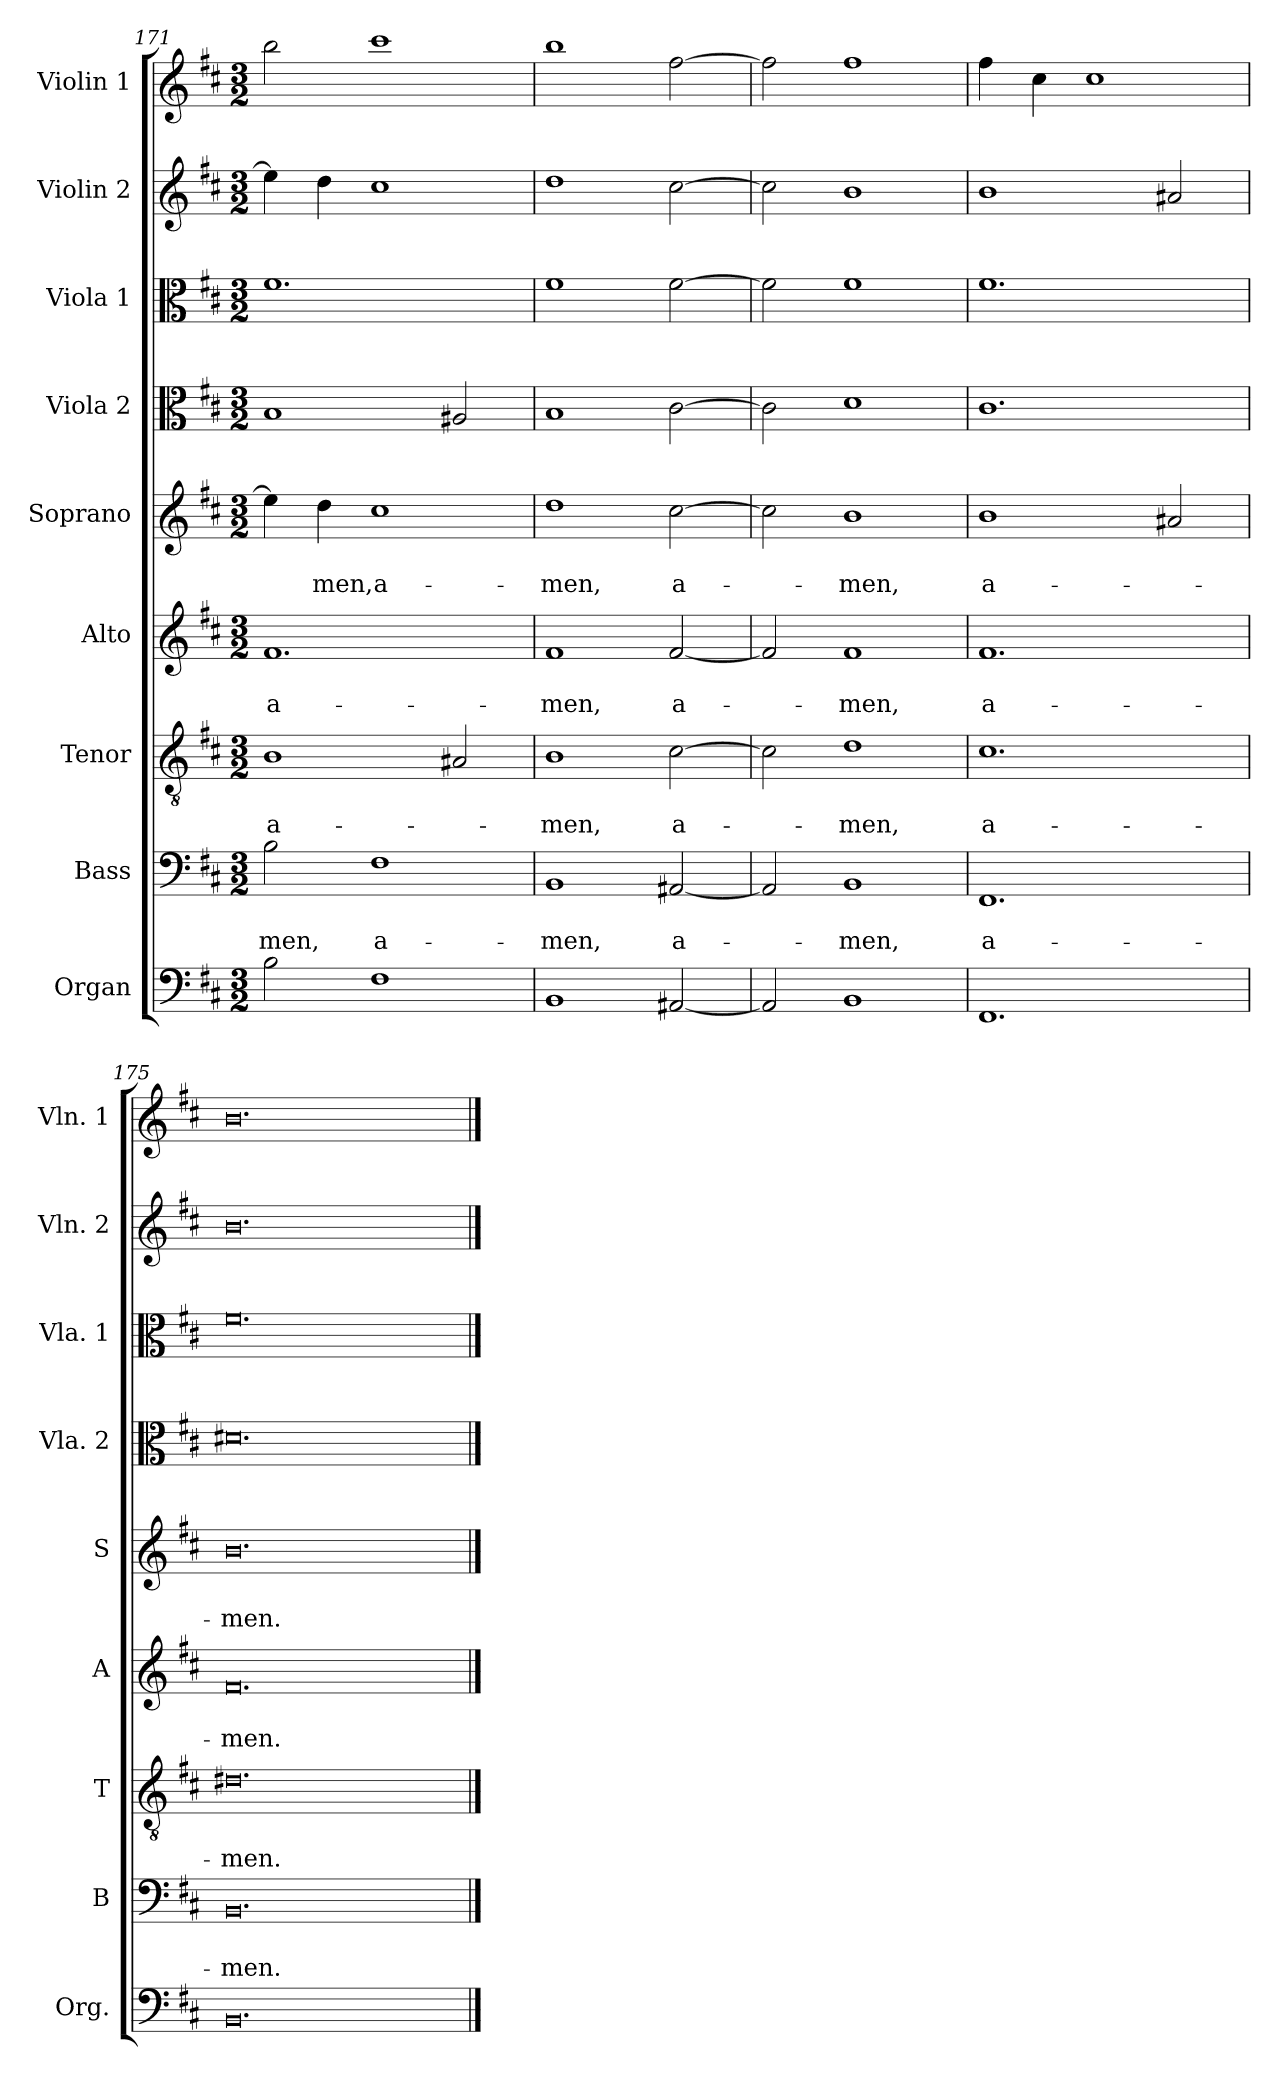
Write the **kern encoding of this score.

**kern	**kern	**text	**text	**kern	**text	**text	**kern	**text	**text	**kern	**text	**text	**kern	**kern	**kern	**kern
*part9	*part8	*part8	*part8	*part7	*part7	*part7	*part6	*part6	*part6	*part5	*part5	*part5	*part4	*part3	*part2	*part1
*staff9	*staff8	*staff8	*staff8	*staff7	*staff7	*staff7	*staff6	*staff6	*staff6	*staff5	*staff5	*staff5	*staff4	*staff3	*staff2	*staff1
*I"Organ	*I"Bass	*	*	*I"Tenor	*	*	*I"Alto	*	*	*I"Soprano	*	*	*I"Viola 2	*I"Viola 1	*I"Violin 2	*I"Violin 1
*I'Org.	*I'B	*	*	*I'T	*	*	*I'A	*	*	*I'S	*	*	*I'Vla. 2	*I'Vla. 1	*I'Vln. 2	*I'Vln. 1
*clefF4	*clefF4	*	*	*clefGv2	*	*	*clefG2	*	*	*clefG2	*	*	*clefC3	*clefC3	*clefG2	*clefG2
*k[f#c#]	*k[f#c#]	*	*	*k[f#c#]	*	*	*k[f#c#]	*	*	*k[f#c#]	*	*	*k[f#c#]	*k[f#c#]	*k[f#c#]	*k[f#c#]
*D:	*D:	*	*	*D:	*	*	*D:	*	*	*D:	*	*	*D:	*D:	*D:	*D:
*M3/2	*M3/2	*	*	*M3/2	*	*	*M3/2	*	*	*M3/2	*	*	*M3/2	*M3/2	*M3/2	*M3/2
=171	=171	=171	=171	=171	=171	=171	=171	=171	=171	=171	=171	=171	=171	=171	=171	=171
!	!	!	!LO:LY:b	!	!	!LO:LY:b	!	!	!LO:LY:b	!	!	!	!	!	!	!
2B\	2B\	.	-men,	1B	.	a-	1.f#	.	a-	4ee\]	.	.	1B	1.f#	4ee\]	2bb\
!	!	!	!	!	!	!	!	!	!	!	!	!LO:LY:b	!	!	!	!
.	.	.	.	.	.	.	.	.	.	4dd\	.	-men,	.	.	4dd\	.
!	!	!	!LO:LY:b	!	!	!	!	!	!	!	!	!LO:LY:b	!	!	!	!
1F#	1F#	.	a-	.	.	.	.	.	.	1cc#	.	a-	.	.	1cc#	1ccc#
.	.	.	.	2A#X/	.	.	.	.	.	.	.	.	2A#X/	.	.	.
=172	=172	=172	=172	=172	=172	=172	=172	=172	=172	=172	=172	=172	=172	=172	=172	=172
!	!	!	!LO:LY:b	!	!	!LO:LY:b	!	!	!LO:LY:b	!	!	!LO:LY:b	!	!	!	!
1BB	1BB	.	-men,	1B	.	-men,	1f#	.	-men,	1dd	.	-men,	1B	1f#	1dd	1bb
!	!	!	!LO:LY:b	!	!	!LO:LY:b	!	!	!LO:LY:b	!	!	!LO:LY:b	!	!	!	!
[2AA#X/	[2AA#X/	.	a-	[2c#\	.	a-	[2f#/	.	a-	[2cc#\	.	a-	[2c#\	[2f#\	[2cc#\	[2ff#\
=173	=173	=173	=173	=173	=173	=173	=173	=173	=173	=173	=173	=173	=173	=173	=173	=173
2AA#/]	2AA#/]	.	.	2c#\]	.	.	2f#/]	.	.	2cc#\]	.	.	2c#\]	2f#\]	2cc#\]	2ff#\]
!	!	!	!LO:LY:b	!	!	!LO:LY:b	!	!	!LO:LY:b	!	!	!LO:LY:b	!	!	!	!
1BB	1BB	.	-men,	1d	.	-men,	1f#	.	-men,	1b	.	-men,	1d	1f#	1b	1ff#
=174	=174	=174	=174	=174	=174	=174	=174	=174	=174	=174	=174	=174	=174	=174	=174	=174
!	!	!	!LO:LY:b	!	!	!LO:LY:b	!	!	!LO:LY:b	!	!	!LO:LY:b	!	!	!	!
1.FF#	1.FF#	.	a-	1.c#	.	a-	1.f#	.	a-	1b	.	a-	1.c#	1.f#	1b	4ff#\
.	.	.	.	.	.	.	.	.	.	.	.	.	.	.	.	4cc#\
.	.	.	.	.	.	.	.	.	.	.	.	.	.	.	.	1cc#
.	.	.	.	.	.	.	.	.	.	2a#X/	.	.	.	.	2a#X/	.
=175	=175	=175	=175	=175	=175	=175	=175	=175	=175	=175	=175	=175	=175	=175	=175	=175
!	!	!	!LO:LY:b	!	!	!LO:LY:b	!	!	!LO:LY:b	!	!	!LO:LY:b	!	!	!	!
0.BB	0.BB	.	-men.	0.d#X	.	-men.	0.f#	.	-men.	0.b	.	-men.	0.d#X	0.f#	0.b	0.b
==	==	==	==	==	==	==	==	==	==	==	==	==	==	==	==	==
*-	*-	*-	*-	*-	*-	*-	*-	*-	*-	*-	*-	*-	*-	*-	*-	*-
